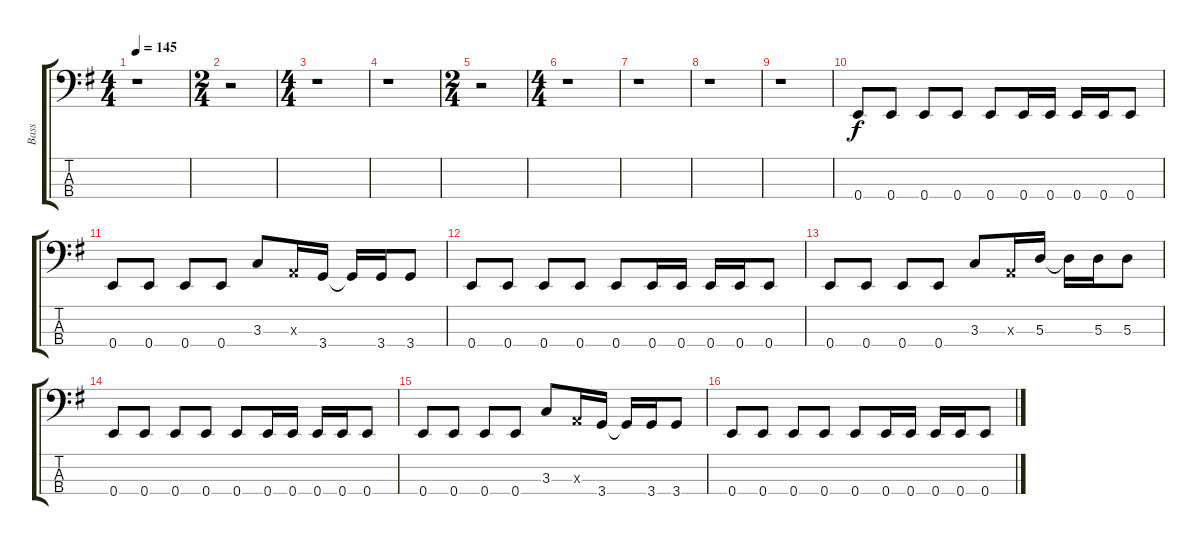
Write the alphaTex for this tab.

\track ("Bass" "Bass") {instrument electricbasspick}
\staff {score tabs}
\tuning (G2 D2 A1 E1) {hide}
\ts (4 4)
\tempo 145
\clef f4
\ks eminor
r.1{dy f instrument electricbasspick} |
\ts (2 4)
r.2 |
\ts (4 4)
r.1 |
r.1 |
\ts (2 4)
r.2 |
\ts (4 4)
r.1 |
r.1 |
r.1 |
r.1 |
0.4.8 0.4.8 0.4.8 0.4.8 0.4.8 0.4.16 0.4.16 0.4.16 0.4.16 0.4.8 |
0.4.8 0.4.8 0.4.8 0.4.8 3.3.8 0.3{x}.16 3.4.16 3.4{t}.16 3.4.16 3.4.8 |
0.4.8 0.4.8 0.4.8 0.4.8 0.4.8 0.4.16 0.4.16 0.4.16 0.4.16 0.4.8 |
0.4.8 0.4.8 0.4.8 0.4.8 3.3.8 0.3{x}.16 5.3.16 5.3{t}.16 5.3.16 5.3.8 |
0.4.8 0.4.8 0.4.8 0.4.8 0.4.8 0.4.16 0.4.16 0.4.16 0.4.16 0.4.8 |
0.4.8 0.4.8 0.4.8 0.4.8 3.3.8 0.3{x}.16 3.4.16 3.4{t}.16 3.4.16 3.4.8 |
0.4.8 0.4.8 0.4.8 0.4.8 0.4.8 0.4.16 0.4.16 0.4.16 0.4.16 0.4.8
